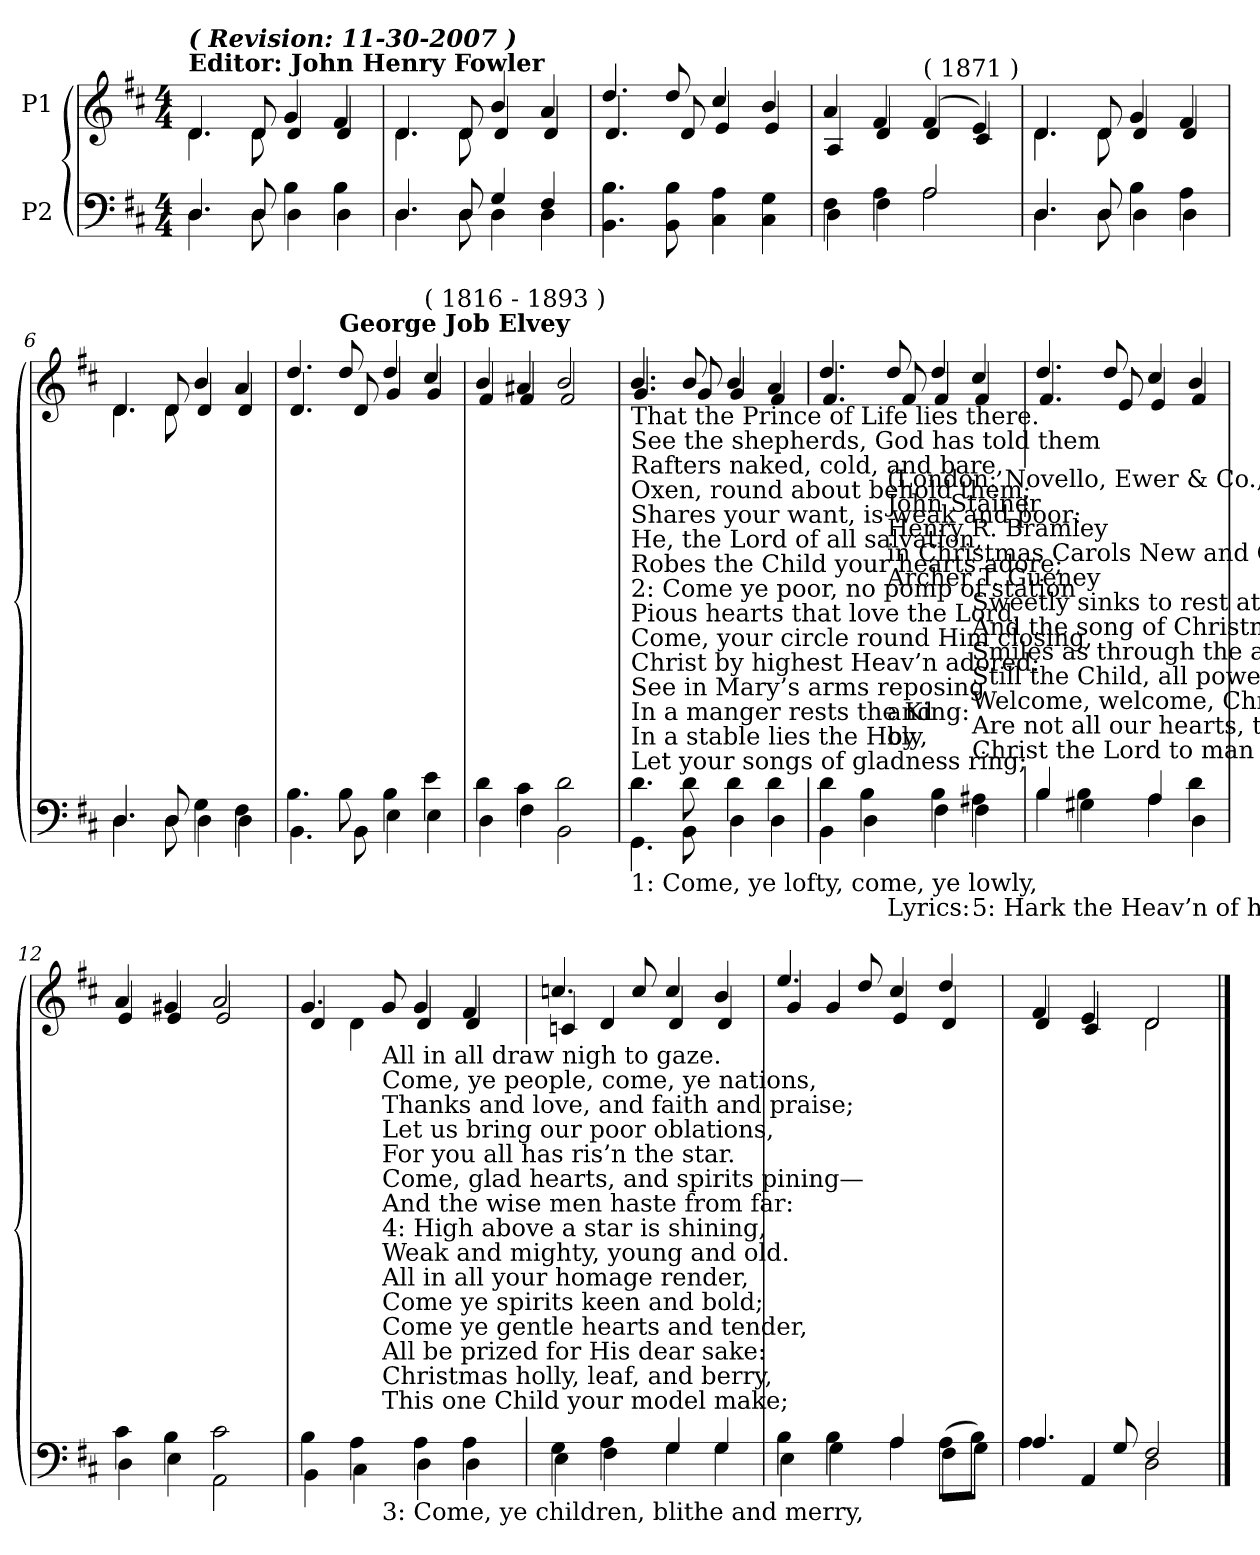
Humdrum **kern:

**kern	**kern
*part2	*part1
*staff2	*staff1
*I"P2	*I"P1
!!LO:PB:g=z
*clefF4	*clefG2
*k[f#c#]	*k[f#c#]
*D:	*D:
*M4/4	*M4/4
*MM115	*MM115
=1	=1
*^	*^
!	!	!LO:TX:a:B:t=Editor&colon; John Henry Fowler	!
!	!	!LO:TX:a:Bi:t=( Revision&colon; 11-30-2007 )	!
4.Di/	4.Di\	4.di/	4.di\
8Di/	8Di\	8di/	8di\
4Bi\	4Di\	4gi/	4di/
4Bi\	4Di\	4f#i/	4di/
=2	=2	=2	=2
4.Di/	4.Di\	4.di/	4.di\
8Di/	8Di\	8di/	8di\
4Gi/	4Di\	4bi/	4di/
4F#i/	4Di\	4ai/	4di/
*v	*v	*	*
=3	=3	=3
4.BBi\ 4.Bi	4.ddi/	4.di/
8BBi\ 8Bi	8ddi/	8di/
4C#i\ 4Ai	4cc#i/	4ei/
4C#i\ 4Gi	4bi/	4ei/
=4	=4	=4
*^	*	*
4F#i\	4Di\	4ai/	4Ai/
4Ai\	4F#i\	4f#i/	4di/
!	!	!LO:TX:a:t=( 1871 )	!
2Ai/	2Ai\	(4f#i/	4di/
.	.	4ei/)	4c#i/
=5	=5	=5	=5
4.Di/	4.Di\	4.di/	4.di\
8Di/	8Di\	8di/	8di\
4Bi\	4Di\	4gi/	4di/
4Ai\	4Di\	4f#i/	4di/
=6	=6	=6	=6
4.Di/	4.Di\	4.di/	4.di\
8Di/	8Di\	8di/	8di\
4Gi\	4Di\	4bi/	4di/
4F#i\	4Di\	4ai/	4di/
=7	=7	=7	=7
4.Bi\	4.BBi\	4.ddi/	4.di/
!	!	!LO:TX:a:B:t=George Job Elvey	!
8Bi\	8BBi\	8ddi/	8di/
4Bi\	4Ei\	4ddi/	4gi/
!	!	!LO:TX:a:t=( 1816 - 1893 )	!
4ei\	4Ei\	4cc#i/	4gi/
=8	=8	=8	=8
4di\	4Di\	4bi/	4f#i/
4c#i\	4F#i\	4a#Xi/	4f#i/
2di\	2BBi\	2bi/	2f#i/
!!LO:LB:g=z	!!
=9	=9	=9	=9
!LO:TX:b:t=1&colon;  Come, ye lofty, come, ye lowly,	!	!	!
!LO:TX:t=Let your songs of gladness ring;	!	!	!
!LO:TX:t=In a stable lies the Holy,	!	!	!
!LO:TX:t=In a manger rests the King&colon;	!	!	!
!LO:TX:t=See in Mary’s arms reposing	!	!	!
!LO:TX:t=Christ by highest Heav’n adored&colon;	!	!	!
!LO:TX:t=Come, your circle round Him closing,	!	!	!
!LO:TX:t=Pious hearts that love the Lord.	!	!	!
!LO:TX:t=2&colon;  Come ye poor, no pomp of station	!	!	!
!LO:TX:t=Robes the Child your hearts adore;	!	!	!
!LO:TX:t=He, the Lord of all salvation,	!	!	!
!LO:TX:t=Shares your want, is weak and poor&colon;	!	!	!
!LO:TX:t=Oxen, round about behold them;	!	!	!
!LO:TX:t=Rafters naked, cold, and bare,	!	!	!
!LO:TX:t=See the shepherds, God has told them	!	!	!
!LO:TX:t=That the Prince of Life lies there.	!	!	!
4.di\	4.GGi\	4.bi/	4.gi/
8di\	8BBi\	8bi/	8gi/
4di\	4Di\	4bi/	4gi/
4di\	4Di\	4ai/	4f#i/
=10	=10	=10	=10
*	*^	*	*
4di\	4BBi\	4.ryy	4.ddi/	4.f#i/
4Bi\	4Di\	.	.	.
!	!	!LO:TX:b:t=Lyrics&colon;	!	!
!	!	!LO:TX:t=Archer T. Gueney	!	!
!	!	!LO:TX:t=in Christmas Carols New and Old,	!	!
!	!	!LO:TX:t=by	!	!
!	!	!LO:TX:t=Henry R. Bramley	!	!
!	!	!LO:TX:t=and	!	!
!	!	!LO:TX:t=John Stainer	!	!
!	!	!LO:TX:t=(London&colon; Novello, Ewer & Co., 1871),	!	!
.	.	2ryy	8ddi/	8f#i/
4Bi\	4F#i\	.	4ddi/	4f#i/
!LO:TX:b:t=5&colon;  Hark the Heav’n of heav’ns is ringing&colon;	!	!	!	!
!LO:TX:t=Christ the Lord to man is born!	!	!	!	!
!LO:TX:t=Are not all our hearts, too, singing,	!	!	!	!
!LO:TX:t=Welcome, welcome, Christmas morn?	!	!	!	!
!LO:TX:t=Still the Child, all power possessing,	!	!	!	!
!LO:TX:t=Smiles as through the ages past;	!	!	!	!
!LO:TX:t=And the song of Christmas blessing	!	!	!	!
!LO:TX:t=Sweetly sinks to rest at last.	!	!	!	!
4A#Xi\	4F#i\	.	4cc#i/	4f#i/
.	.	8ryy	.	.
*	*v	*v	*	*
=11	=11	=11	=11
4Bi/	4Bi\	4.ddi/	4.f#i/
4Bi\	4G#Xi\	.	.
.	.	8ddi/	8ei/
4Ai/	4Ai\	4cc#i/	4ei/
4di\	4Di\	4bi/	4f#i/
=12	=12	=12	=12
4c#i\	4Di\	4ai/	4ei/
4Bi\	4Ei\	4g#Xi/	4ei/
2c#i\	2AAi\	2ai/	2ei/
=13	=13	=13	=13
*	*^	*	*
4Bi\	4BBi\	4.ryy	4.gi/	4di/
4Ai\	4C#i\	.	.	4di\
!	!	!LO:TX:b:t=3&colon;  Come, ye children, blithe and merry,	!	!
!	!	!LO:TX:t=This one Child your model make;	!	!
!	!	!LO:TX:t=Christmas holly, leaf, and berry,	!	!
!	!	!LO:TX:t=All be prized for His dear sake&colon;	!	!
!	!	!LO:TX:t=Come ye gentle hearts and tender,	!	!
!	!	!LO:TX:t=Come ye spirits keen and bold;	!	!
!	!	!LO:TX:t=All in all your homage render,	!	!
!	!	!LO:TX:t=Weak and mighty, young and old.	!	!
!	!	!LO:TX:t=4&colon;  High above a star is shining,	!	!
!	!	!LO:TX:t=And the wise men haste from far&colon;	!	!
!	!	!LO:TX:t=Come, glad hearts, and spirits pining—	!	!
!	!	!LO:TX:t=For you all has ris’n the star.	!	!
!	!	!LO:TX:t=Let us bring our poor oblations,	!	!
!	!	!LO:TX:t=Thanks and love, and faith and praise;	!	!
!	!	!LO:TX:t=Come, ye people, come, ye nations,	!	!
!	!	!LO:TX:t=All in all draw nigh to gaze.	!	!
.	.	2ryy	8gi/	.
4Ai\	4Di\	.	4gi/	4di/
4Ai\	4Di\	.	4f#i/	4di/
.	.	8ryy	.	.
*	*v	*v	*	*
=14	=14	=14	=14
4Gi\	4Ei\	4.ccni/	4cni/
4Ai\	4F#i\	.	4di/
.	.	8cci/	.
4Gi/	4Gi\	4cci/	4di/
4Gi/	4Gi\	4bi/	4di/
=15	=15	=15	=15
4Bi\	4Ei\	4.eei/	4gi/
4Bi\	4Gi\	.	4gi/
.	.	8ddi/	.
4Ai/	4Ai\	4cc#i/	4ei/
(8Ai\L	8F#i\L	4ddi/	4di/
8Bi\J)	8Gi\J	.	.
=16	=16	=16	=16
4.Ai/	4Ai\	4f#i/	4di/
.	4AAi/	4ei/	4c#i/
8Gi/	.	.	.
2F#i/	2Di\	2di\	2di/
*v	*v	*	*
*	*v	*v
==	==
*-	*-
